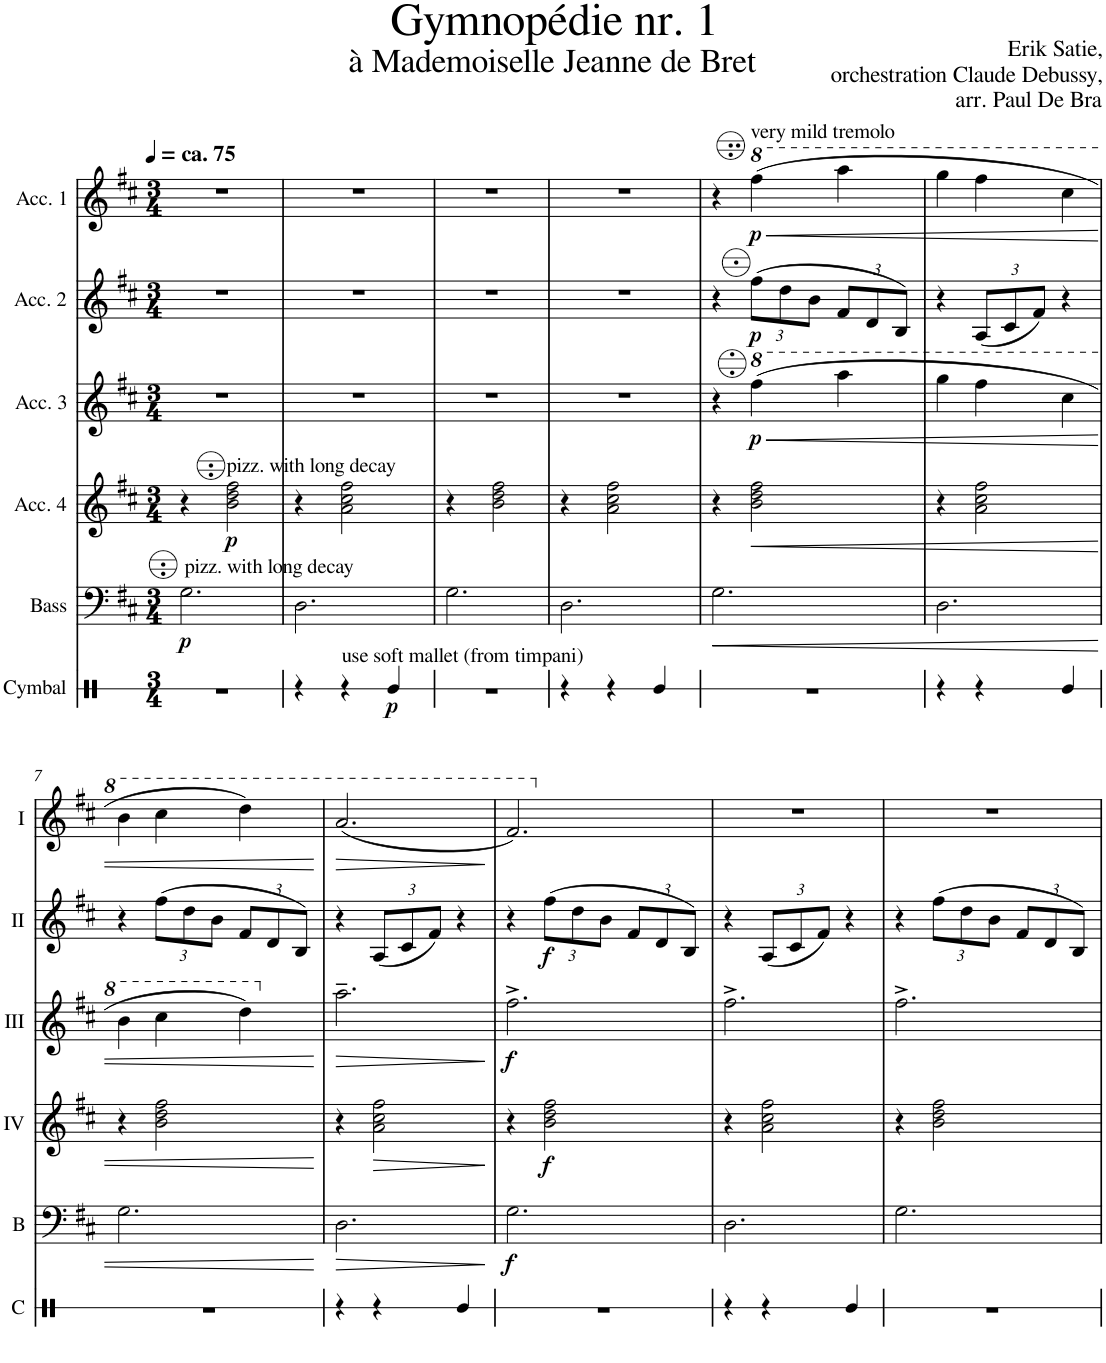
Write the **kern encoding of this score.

**kern	**dynam	**kern	**dynam	**kern	**dynam	**kern	**dynam	**kern	**dynam	**kern	**dynam
*part6	*part6	*part5	*part5	*part4	*part4	*part3	*part3	*part2	*part2	*part1	*part1
*staff6	*staff6	*staff5	*staff5	*staff4	*staff4	*staff3	*staff3	*staff2	*staff2	*staff1	*staff1
*I"Cymbal	*	*I"Bass	*	*I"Acc. 4	*	*I"Acc. 3	*	*I"Acc. 2	*	*I"Acc. 1	*
*I'C	*	*I'B	*	*	*	*	*	*	*	*	*
*stria1	*	*	*	*	*	*	*	*	*	*	*
*clefX	*	*clefF4	*	*clefG2	*	*clefG2	*	*clefG2	*	*clefG2	*
*	*	*Trd7c12	*	*Trd7c12	*	*Trd7c12	*	*	*	*	*
*k[]	*	*k[f#c#]	*	*k[f#c#]	*	*k[f#c#]	*	*k[f#c#]	*	*k[f#c#]	*
*M3/4	*	*M3/4	*	*M3/4	*	*M3/4	*	*M3/4	*	*M3/4	*
=1	=1	=1	=1	=1	=1	=1	=1	=1	=1	=1	=1
!	!	!	!	!	!	!	!	!	!	!LO:TX:a:B:t=ca. 75	!
!	!	!LO:TX:a:t=pizz. with long decay	!	!	!	!	!	!	!	!	!
!	!	!	!LO:DY:b	!	!	!	!	!	!	!	!
2.r	.	2.G\	p	4r	.	2.r	.	2.r	.	2.r	.
!	!	!	!	!LO:TX:a:t=pizz. with long decay	!	!	!	!	!	!	!
!	!	!	!	!	!LO:DY:b	!	!	!	!	!	!
.	.	.	.	2b\ 2dd\ 2ff#\	p	.	.	.	.	.	.
=2	=2	=2	=2	=2	=2	=2	=2	=2	=2	=2	=2
4r	.	2.D\	.	4r	.	2.r	.	2.r	.	2.r	.
4r	.	.	.	2a\ 2cc#\ 2ff#\	.	.	.	.	.	.	.
!LO:TX:a:t=use soft mallet (from timpani)	!	!	!	!	!	!	!	!	!	!	!
!	!LO:DY:b	!	!	!	!	!	!	!	!	!	!
4Re/	p	.	.	.	.	.	.	.	.	.	.
=3	=3	=3	=3	=3	=3	=3	=3	=3	=3	=3	=3
2.r	.	2.G\	.	4r	.	2.r	.	2.r	.	2.r	.
.	.	.	.	2b\ 2dd\ 2ff#\	.	.	.	.	.	.	.
=4	=4	=4	=4	=4	=4	=4	=4	=4	=4	=4	=4
4r	.	2.D\	.	4r	.	2.r	.	2.r	.	2.r	.
4r	.	.	.	2a\ 2cc#\ 2ff#\	.	.	.	.	.	.	.
4Re/	.	.	.	.	.	.	.	.	.	.	.
=5	=5	=5	=5	=5	=5	=5	=5	=5	=5	=5	=5
!	!	!	!LO:HP:b	!	!	!	!	!	!	!	!
2.r	.	2.G\	<	4r	.	4r	.	4r	.	4r	.
!	!	!	!	!	!LO:HP:b	!	!	!	!	!	!
*	*	*	*	*	*	*8va	*	*	*	*	*
*	*	*	*	*	*	*	*	*Xbrackettup	*	*	*
!	!	!	!	!	!	!	!	!	!	!LO:TX:a:t=very mild tremolo	!
!	!	!	!	!	!	!	!LO:DY:b	!	!LO:DY:b	!	!LO:HP:b
!	!	!	!	!	!	!	!	!	!	!	!LO:DY:n=1:b
.	.	.	.	2b\ 2dd\ 2ff#\	<	(4fff#\	p	(12ff#\L	p	(4fff#\	< p
.	.	.	.	.	.	.	.	12dd\	.	.	.
.	.	.	.	.	.	.	.	12b\J	.	.	.
!	!	!	!	!	!	!	!LO:HP:b	!	!	!	!
*	*	*	*	*	*	*	*	*	*	*8va	*
.	.	.	.	.	.	4aaa\	<	12f#/L	.	4aaa\	.
.	.	.	.	.	.	.	.	12d/	.	.	.
.	.	.	.	.	.	.	.	12B/J)	.	.	.
=6	=6	=6	=6	=6	=6	=6	=6	=6	=6	=6	=6
4r	.	2.D\	.	4r	.	4ggg\	.	4r	.	4ggg\	.
4r	.	.	.	2a\ 2cc#\ 2ff#\	.	4fff#\	.	(12A/L	.	4fff#\	.
.	.	.	.	.	.	.	.	12c#/	.	.	.
.	.	.	.	.	.	.	.	12f#/J)	.	.	.
4Re/	.	.	.	.	.	4ccc#\	.	4r	.	4ccc#\	.
!!LO:LB:g=z
=7	=7	=7	=7	=7	=7	=7	=7	=7	=7	=7	=7
2.r	.	2.G\	.	4r	.	4bb\	.	4r	.	4bb\	.
.	.	.	.	2b\ 2dd\ 2ff#\	.	4ccc#\	.	(12ff#\L	.	4ccc#\	.
.	.	.	.	.	.	.	.	12dd\	.	.	.
.	.	.	.	.	.	.	.	12b\J	.	.	.
.	.	.	.	.	.	4ddd\)	.	12f#/L	.	4ddd\)	.
.	.	.	.	.	.	.	.	12d/	.	.	.
.	.	.	.	.	.	.	.	12B/J)	.	.	.
.	.	.	[	.	[	.	[	.	.	.	[
=8	=8	=8	=8	=8	=8	=8	=8	=8	=8	=8	=8
!	!	!	!LO:HP:b	!	!	!	!	!	!	!	!
*	*	*	*	*	*	*X8va	*	*	*	*	*
!	!	!	!	!	!	!	!LO:HP:b	!	!	!	!LO:HP:b
4r	.	2.D\	>	4r	.	2.aa~\	>	4r	.	(2.aa/	>
!	!	!	!	!	!LO:HP:b	!	!	!	!	!	!
4r	.	.	.	2a\ 2cc#\ 2ff#\	>	.	.	(12A/L	.	.	.
.	.	.	.	.	.	.	.	12c#/	.	.	.
.	.	.	.	.	.	.	.	12f#/J)	.	.	.
4Re/	.	.	.	.	.	.	.	4r	.	.	.
.	.	.	]	.	]	.	]	.	.	.	]
=9	=9	=9	=9	=9	=9	=9	=9	=9	=9	=9	=9
!	!	!	!LO:DY:b	!	!	!	!LO:DY:b	!	!	!	!
2.r	.	2.G\	f	4r	.	2.ff#^\	f	4r	.	2.ff#/)	.
!	!	!	!	!	!LO:DY:b	!	!	!	!LO:DY:b	!	!
.	.	.	.	2b\ 2dd\ 2ff#\	f	.	.	(12ff#\L	f	.	.
.	.	.	.	.	.	.	.	12dd\	.	.	.
.	.	.	.	.	.	.	.	12b\J	.	.	.
.	.	.	.	.	.	.	.	12f#/L	.	.	.
.	.	.	.	.	.	.	.	12d/	.	.	.
.	.	.	.	.	.	.	.	12B/J)	.	.	.
=10	=10	=10	=10	=10	=10	=10	=10	=10	=10	=10	=10
*	*	*	*	*	*	*	*	*	*	*X8va	*
4r	.	2.D\	.	4r	.	2.ff#^\	.	4r	.	2.r	.
4r	.	.	.	2a\ 2cc#\ 2ff#\	.	.	.	(12A/L	.	.	.
.	.	.	.	.	.	.	.	12c#/	.	.	.
.	.	.	.	.	.	.	.	12f#/J)	.	.	.
4Re/	.	.	.	.	.	.	.	4r	.	.	.
=11	=11	=11	=11	=11	=11	=11	=11	=11	=11	=11	=11
2.r	.	2.G\	.	4r	.	2.ff#^\	.	4r	.	2.r	.
.	.	.	.	2b\ 2dd\ 2ff#\	.	.	.	(12ff#\L	.	.	.
.	.	.	.	.	.	.	.	12dd\	.	.	.
.	.	.	.	.	.	.	.	12b\J	.	.	.
.	.	.	.	.	.	.	.	12f#/L	.	.	.
.	.	.	.	.	.	.	.	12d/	.	.	.
.	.	.	.	.	.	.	.	12B/J)	.	.	.
=	=	=	=	=	=	=	=	=	=	=	=
*-	*-	*-	*-	*-	*-	*-	*-	*-	*-	*-	*-
